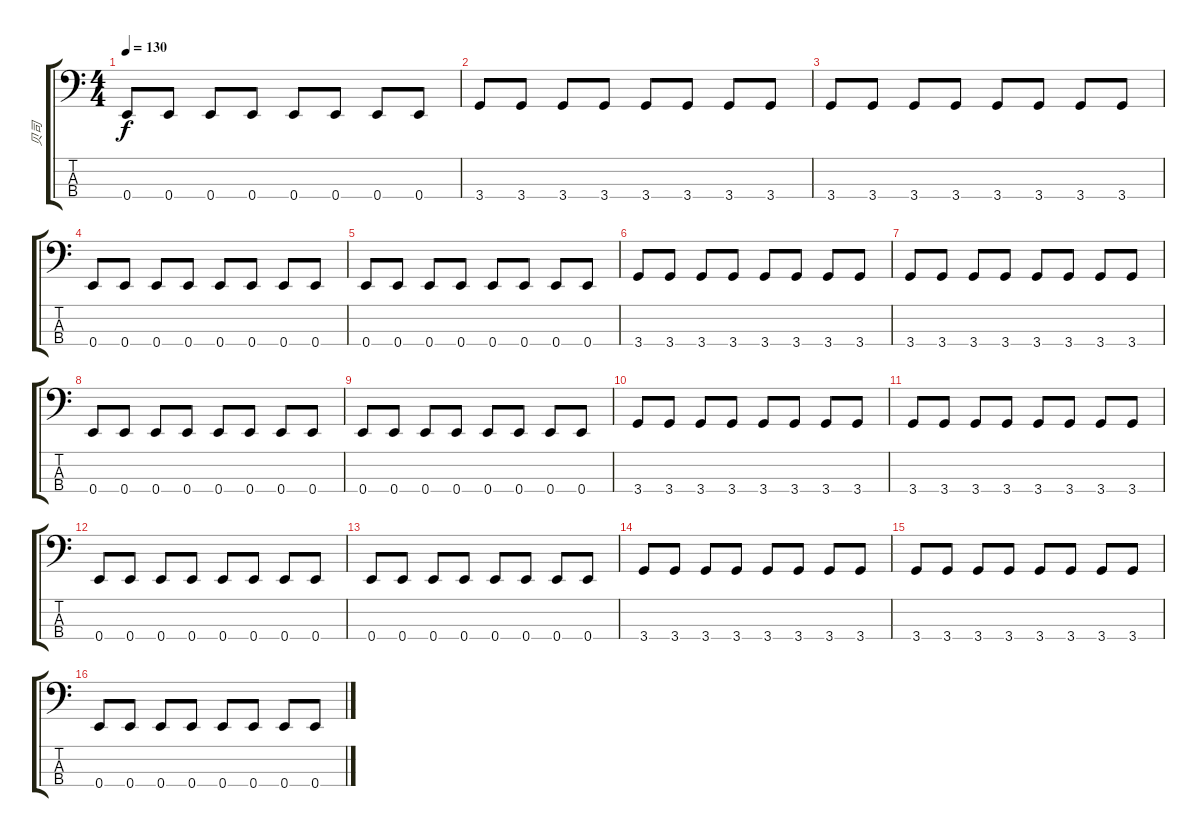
\track ("贝司" "贝司") {instrument electricbassfinger}
\staff {score tabs}
\tuning (G2 D2 A1 E1) {hide}
\ts (4 4)
\tempo 130
\clef f4
\ks c
0.4.8{dy f} 0.4.8 0.4.8 0.4.8 0.4.8 0.4.8 0.4.8 0.4.8 |
3.4.8{volume 7} 3.4.8 3.4.8 3.4.8 3.4.8 3.4.8 3.4.8 3.4.8 |
3.4.8 3.4.8 3.4.8 3.4.8 3.4.8 3.4.8 3.4.8 3.4.8 |
0.4.8 0.4.8 0.4.8 0.4.8 0.4.8 0.4.8 0.4.8 0.4.8 |
0.4.8 0.4.8 0.4.8 0.4.8 0.4.8 0.4.8 0.4.8 0.4.8 |
3.4.8{volume 5} 3.4.8 3.4.8 3.4.8 3.4.8 3.4.8 3.4.8 3.4.8 |
3.4.8 3.4.8 3.4.8 3.4.8 3.4.8 3.4.8 3.4.8 3.4.8 |
0.4.8 0.4.8 0.4.8 0.4.8 0.4.8 0.4.8 0.4.8 0.4.8 |
0.4.8 0.4.8 0.4.8 0.4.8 0.4.8 0.4.8 0.4.8 0.4.8 |
3.4.8{volume 4} 3.4.8 3.4.8 3.4.8 3.4.8 3.4.8 3.4.8 3.4.8 |
3.4.8 3.4.8 3.4.8 3.4.8 3.4.8 3.4.8 3.4.8 3.4.8 |
0.4.8 0.4.8 0.4.8 0.4.8 0.4.8 0.4.8 0.4.8 0.4.8 |
0.4.8 0.4.8 0.4.8 0.4.8 0.4.8 0.4.8 0.4.8 0.4.8 |
3.4.8{volume 4} 3.4.8 3.4.8 3.4.8 3.4.8 3.4.8 3.4.8 3.4.8 |
3.4.8 3.4.8 3.4.8 3.4.8 3.4.8 3.4.8 3.4.8 3.4.8 |
0.4.8 0.4.8 0.4.8 0.4.8 0.4.8 0.4.8 0.4.8 0.4.8
